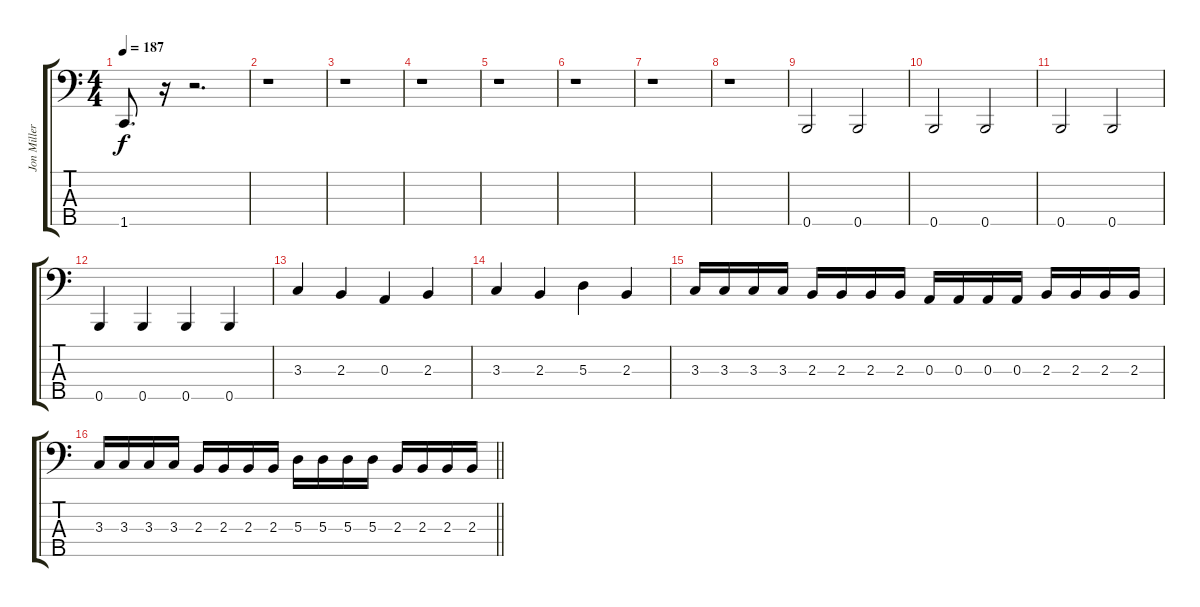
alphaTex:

\track ("Jon Miller - Bass" "Jon Miller") {instrument electricbassfinger}
\staff {score tabs}
\tuning (G2 D2 A1 E1 B0) {hide}
\ts (4 4)
\tempo 187
\clef f4
\ks c
1.5.8{d dy f instrument electricbassfinger} r.16 r.2{d} |
r.1 |
r.1 |
r.1 |
r.1 |
r.1 |
r.1 |
r.1 |
0.5.2 0.5.2 |
0.5.2 0.5.2 |
0.5.2 0.5.2 |
0.5.4 0.5.4 0.5.4 0.5.4 |
3.3.4 2.3.4 0.3.4 2.3.4 |
3.3.4 2.3.4 5.3.4 2.3.4 |
3.3.16 3.3.16 3.3.16 3.3.16 2.3.16 2.3.16 2.3.16 2.3.16 0.3.16 0.3.16 0.3.16 0.3.16 2.3.16 2.3.16 2.3.16 2.3.16 |
\barLineRight lightlight
3.3.16 3.3.16 3.3.16 3.3.16 2.3.16 2.3.16 2.3.16 2.3.16 5.3.16 5.3.16 5.3.16 5.3.16 2.3.16 2.3.16 2.3.16 2.3.16
